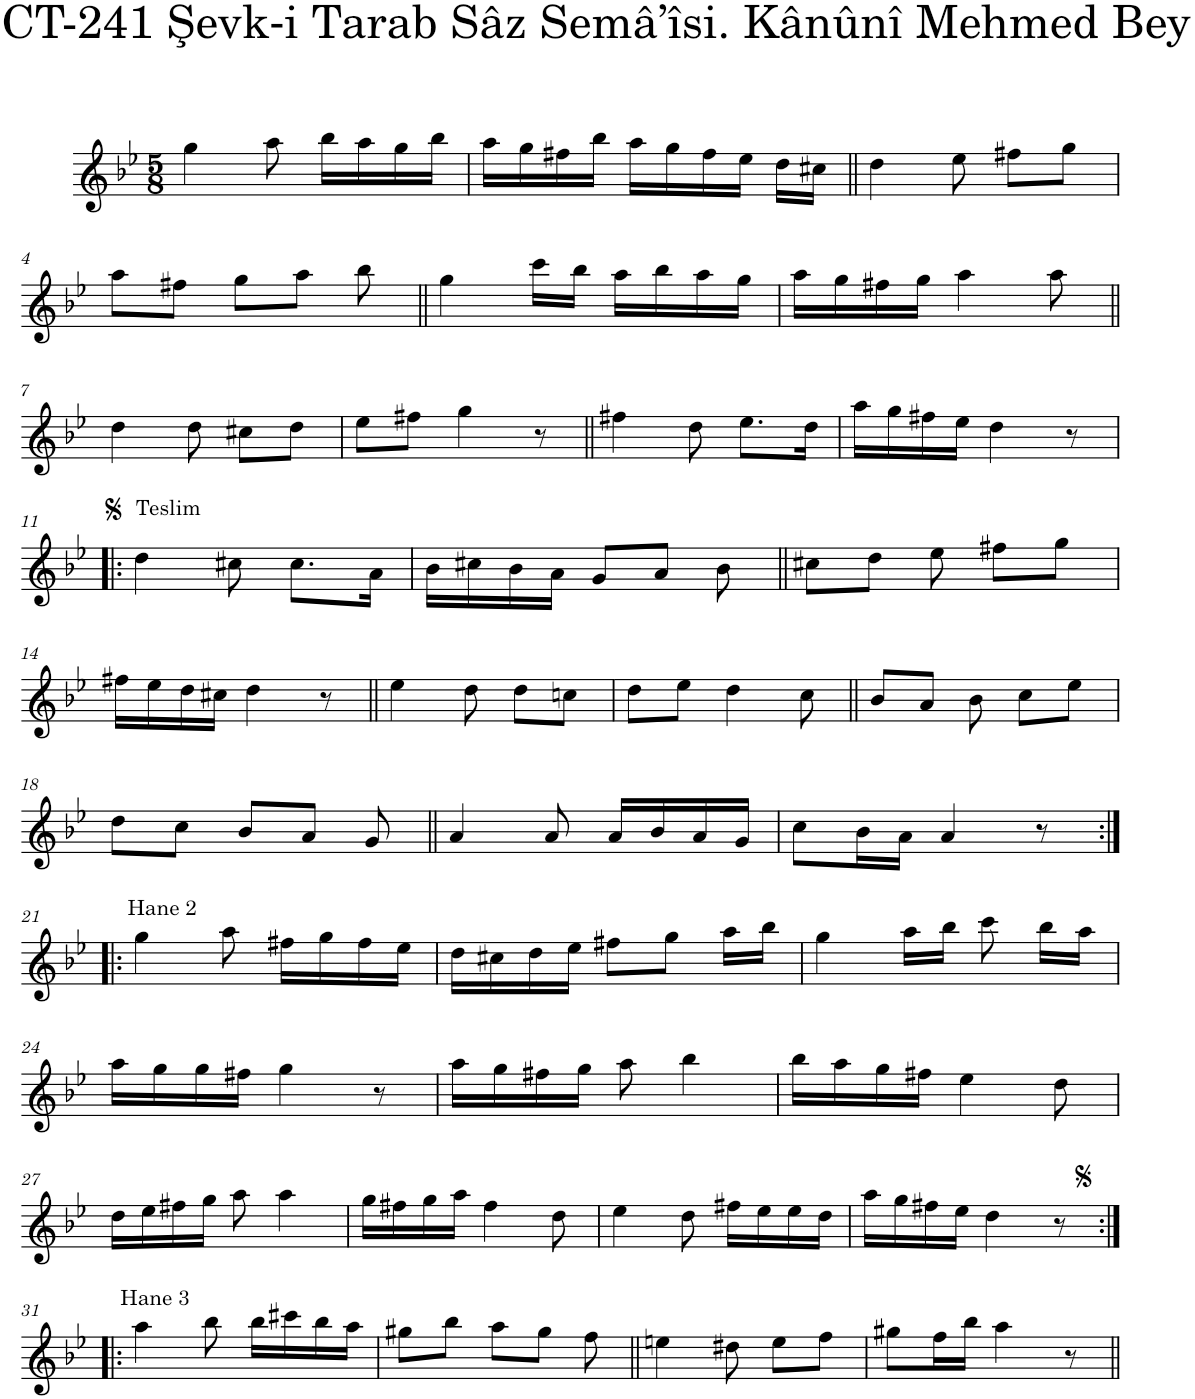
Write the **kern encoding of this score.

**kern
*part1
*staff1
*I"Voice
*I'Vo.
*clefG2
*k[b-e-]
*M5/8
=1
4gg\
8aa\
16bb-\LL
16aa\
16gg\
16bb-\JJ
=2
16aa\LL
16gg\
16ff#X\
16bb-\JJ
16aa\LL
16gg\
16ff#\
16ee-\JJ
16dd\LL
16cc#X\JJ
=3||
4dd\
8ee-\
8ff#X\L
8gg\J
!!LO:LB:g=z
=4
8aa\L
8ff#X\J
8gg\L
8aa\J
8bb-\
=5||
4gg\
16ccc\LL
16bb-\JJ
16aa\LL
16bb-\
16aa\
16gg\JJ
=6
16aa\LL
16gg\
16ff#X\
16gg\JJ
4aa\
8aa\
!!LO:LB:g=z
=7||
4dd\
8dd\
8cc#X\L
8dd\J
=8
8ee-\L
8ff#X\J
4gg\
8r
=9||
4ff#X\
8dd\
8.ee-\L
16dd\Jk
=10
16aa\LL
16gg\
16ff#X\
16ee-\JJ
4dd\
8r
!!LO:LB:g=z
=11!|:
!LO:TX:a:t=Teslim
4dd\
8cc#X\
8.cc#\L
16a\Jk
=12
16b-\LL
16cc#X\
16b-\
16a\JJ
8g/L
8a/J
8b-\
=13||
8cc#X\L
8dd\J
8ee-\
8ff#X\L
8gg\J
!!LO:LB:g=z
=14
16ff#X\LL
16ee-\
16dd\
16cc#X\JJ
4dd\
8r
=15||
4ee-\
8dd\
8dd\L
8ccn\J
=16
8dd\L
8ee-\J
4dd\
8cc\
=17||
8b-/L
8a/J
8b-\
8cc\L
8ee-\J
!!LO:LB:g=z
=18
8dd\L
8cc\J
8b-/L
8a/J
8g/
=19||
4a/
8a/
16a/LL
16b-/
16a/
16g/JJ
=20
8cc\L
16b-\L
16a\JJ
4a/
8r
!!LO:LB:g=z
=21:|!|:
!LO:TX:a:t=Hane 2
4gg\
8aa\
16ff#X\LL
16gg\
16ff#\
16ee-\JJ
=22
16dd\LL
16cc#X\
16dd\
16ee-\JJ
8ff#X\L
8gg\J
16aa\LL
16bb-\JJ
=23
4gg\
16aa\LL
16bb-\JJ
8ccc\
16bb-\LL
16aa\JJ
!!LO:LB:g=z
=24
16aa\LL
16gg\
16gg\
16ff#X\JJ
4gg\
8r
=25
16aa\LL
16gg\
16ff#X\
16gg\JJ
8aa\
4bb-\
=26
16bb-\LL
16aa\
16gg\
16ff#X\JJ
4ee-\
8dd\
!!LO:LB:g=z
=27
16dd\LL
16ee-\
16ff#X\
16gg\JJ
8aa\
4aa\
=28
16gg\LL
16ff#X\
16gg\
16aa\JJ
4ff#\
8dd\
=29
4ee-\
8dd\
16ff#X\LL
16ee-\
16ee-\
16dd\JJ
=30
16aa\LL
16gg\
16ff#X\
16ee-\JJ
4dd\
8r
!!LO:LB:g=z
=31:|!|:
!LO:TX:a:t=Hane 3
4aa\
8bb-\
16bb-\LL
16ccc#X\
16bb-\
16aa\JJ
=32
8gg#X\L
8bb-\J
8aa\L
8gg#\J
8ff\
=33||
4een\
8dd#X\
8ee\L
8ff\J
=34
8gg#X\L
16ff\L
16bb-\JJ
4aa\
8r
=||
*-
